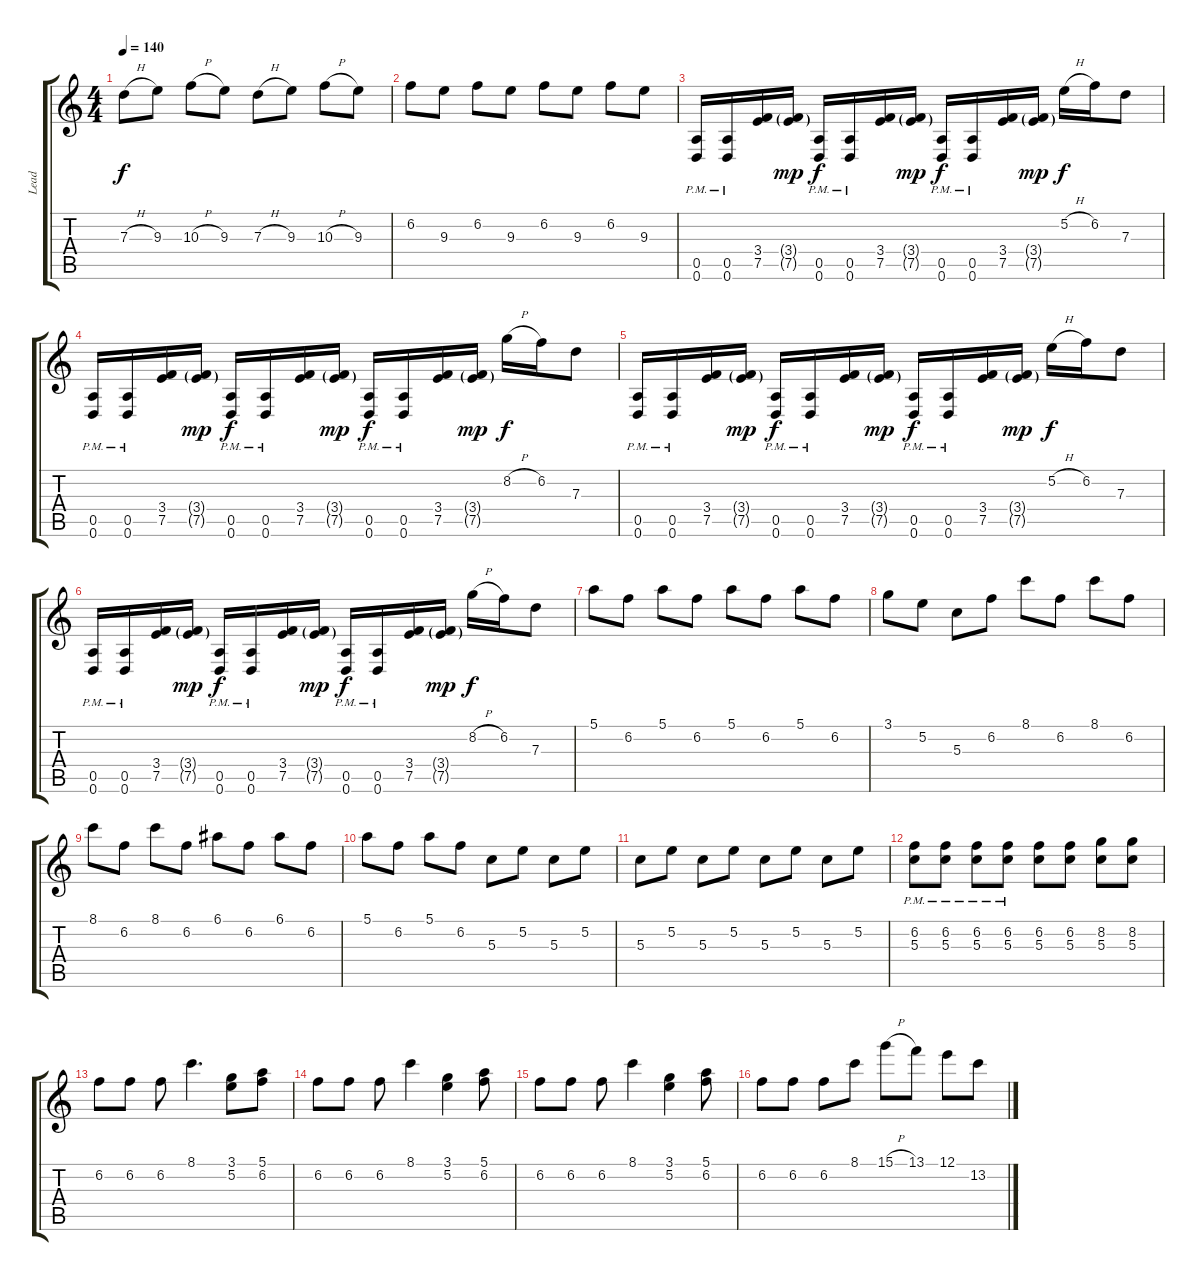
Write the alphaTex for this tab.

\track ("Lead" "Lead") {instrument distortionguitar}
\staff {score tabs}
\tuning (E4 B3 G3 D3 A2 D2) {hide}
\ts (4 4)
\tempo 140
\clef g2
\ks c
7.3{h}.8{dy f} 9.3.8 10.3{h}.8 9.3.8 7.3{h}.8 9.3.8 10.3{h}.8 9.3.8 |
6.2.8 9.3.8 6.2.8 9.3.8 6.2.8 9.3.8 6.2.8 9.3.8 |
(0.5{pm} 0.6{pm}).16 (0.5{pm} 0.6{pm}).16 (3.4 7.5).16 (3.4{g} 7.5{g}).16{dy mp} (0.5{pm} 0.6{pm}).16{dy f} (0.5{pm} 0.6{pm}).16 (3.4 7.5).16 (3.4{g} 7.5{g}).16{dy mp} (0.5{pm} 0.6{pm}).16{dy f} (0.5{pm} 0.6{pm}).16 (3.4 7.5).16 (3.4{g} 7.5{g}).16{dy mp} 5.2{h}.16{dy f} 6.2.16 7.3.8 |
(0.5{pm} 0.6{pm}).16 (0.5{pm} 0.6{pm}).16 (3.4 7.5).16 (3.4{g} 7.5{g}).16{dy mp} (0.5{pm} 0.6{pm}).16{dy f} (0.5{pm} 0.6{pm}).16 (3.4 7.5).16 (3.4{g} 7.5{g}).16{dy mp} (0.5{pm} 0.6{pm}).16{dy f} (0.5{pm} 0.6{pm}).16 (3.4 7.5).16 (3.4{g} 7.5{g}).16{dy mp} 8.2{h}.16{dy f} 6.2.16 7.3.8 |
(0.5{pm} 0.6{pm}).16 (0.5{pm} 0.6{pm}).16 (3.4 7.5).16 (3.4{g} 7.5{g}).16{dy mp} (0.5{pm} 0.6{pm}).16{dy f} (0.5{pm} 0.6{pm}).16 (3.4 7.5).16 (3.4{g} 7.5{g}).16{dy mp} (0.5{pm} 0.6{pm}).16{dy f} (0.5{pm} 0.6{pm}).16 (3.4 7.5).16 (3.4{g} 7.5{g}).16{dy mp} 5.2{h}.16{dy f} 6.2.16 7.3.8 |
(0.5{pm} 0.6{pm}).16 (0.5{pm} 0.6{pm}).16 (3.4 7.5).16 (3.4{g} 7.5{g}).16{dy mp} (0.5{pm} 0.6{pm}).16{dy f} (0.5{pm} 0.6{pm}).16 (3.4 7.5).16 (3.4{g} 7.5{g}).16{dy mp} (0.5{pm} 0.6{pm}).16{dy f} (0.5{pm} 0.6{pm}).16 (3.4 7.5).16 (3.4{g} 7.5{g}).16{dy mp} 8.2{h}.16{dy f} 6.2.16 7.3.8 |
5.1.8 6.2.8 5.1.8 6.2.8 5.1.8 6.2.8 5.1.8 6.2.8 |
3.1.8 5.2.8 5.3.8 6.2.8 8.1.8 6.2.8 8.1.8 6.2.8 |
8.1.8 6.2.8 8.1.8 6.2.8 6.1.8 6.2.8 6.1.8 6.2.8 |
5.1.8 6.2.8 5.1.8 6.2.8 5.3.8 5.2.8 5.3.8 5.2.8 |
5.3.8 5.2.8 5.3.8 5.2.8 5.3.8 5.2.8 5.3.8 5.2.8 |
(6.2{pm} 5.3{pm}).8 (6.2{pm} 5.3{pm}).8 (6.2{pm} 5.3{pm}).8 (6.2{pm} 5.3{pm}).8 (6.2 5.3).8 (6.2 5.3).8 (8.2 5.3).8 (8.2 5.3).8 |
6.2.8 6.2.8 6.2.8 8.1.4{d} (3.1 5.2).8 (5.1 6.2).8 |
6.2.8 6.2.8 6.2.8 8.1.4 (3.1 5.2).4 (5.1 6.2).8 |
6.2.8 6.2.8 6.2.8 8.1.4 (3.1 5.2).4 (5.1 6.2).8 |
6.2.8 6.2.8 6.2.8 8.1.8 15.1{h}.8 13.1.8 12.1.8 13.2.8
